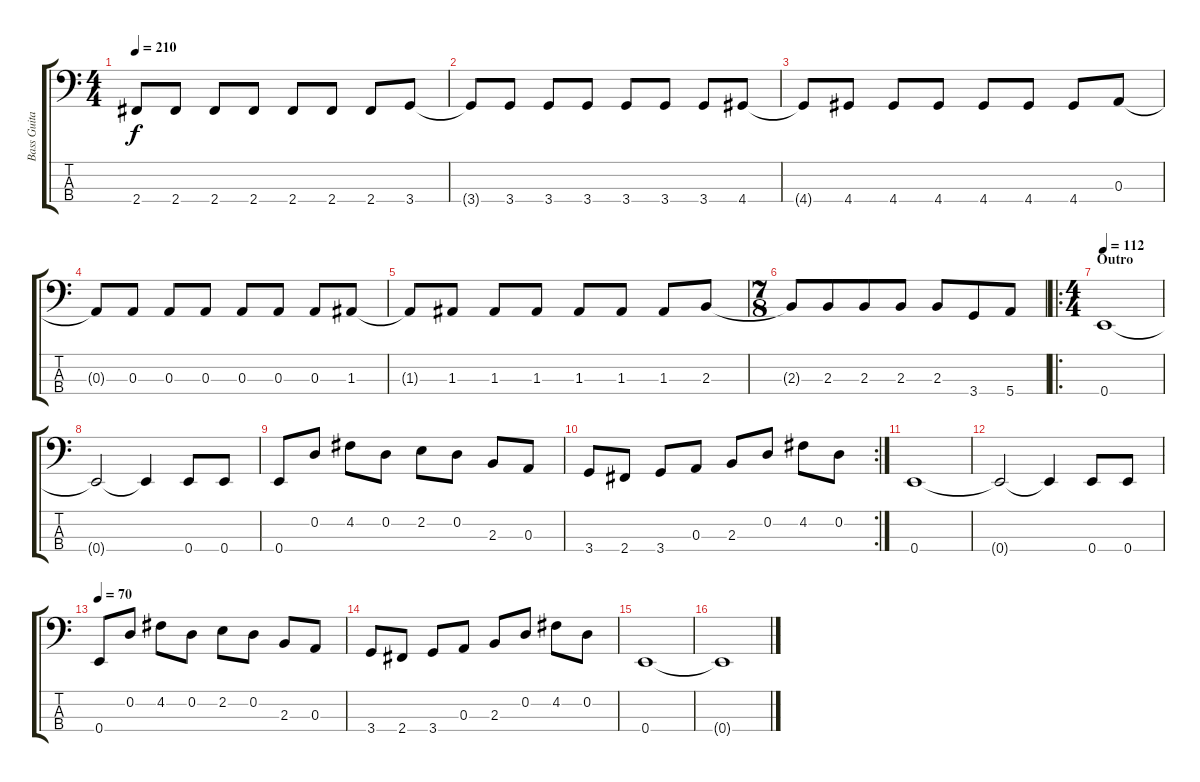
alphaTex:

\track ("Bass Guitar (Dave Ellefson)" "Bass Guita") {instrument electricbasspick}
\staff {score tabs}
\tuning (G2 D2 A1 E1) {hide}
\ts (4 4)
\tempo 210
\clef f4
\ks c
2.4{t}.8{dy f} 2.4.8 2.4.8 2.4.8 2.4.8 2.4.8 2.4.8 3.4.8 |
3.4{t}.8 3.4.8 3.4.8 3.4.8 3.4.8 3.4.8 3.4.8 4.4.8 |
4.4{t}.8 4.4.8 4.4.8 4.4.8 4.4.8 4.4.8 4.4.8 0.3.8 |
0.3{t}.8 0.3.8 0.3.8 0.3.8 0.3.8 0.3.8 0.3.8 1.3.8 |
1.3{t}.8 1.3.8 1.3.8 1.3.8 1.3.8 1.3.8 1.3.8 2.3.8 |
\ts (7 8)
2.3{t}.8 2.3.8 2.3.8 2.3.8 2.3.8 3.4.8 5.4.8 |
\ro
\ts (4 4)
\section ("" "Outro")
\tempo 112
0.4.1 |
0.4{t}.2 0.4{t}.4 0.4.8 0.4.8 |
0.4.8 0.2.8 4.2.8 0.2.8 2.2.8 0.2.8 2.3.8 0.3.8 |
\rc 2
3.4.8 2.4.8 3.4.8 0.3.8 2.3.8 0.2.8 4.2.8 0.2.8 |
0.4.1 |
0.4{t}.2 0.4{t}.4 0.4.8 0.4.8 |
\tempo 70
0.4.8 0.2.8 4.2.8 0.2.8 2.2.8 0.2.8 2.3.8 0.3.8 |
3.4.8 2.4.8 3.4.8 0.3.8 2.3.8 0.2.8 4.2.8 0.2.8 |
0.4.1 |
0.4{t}.1
